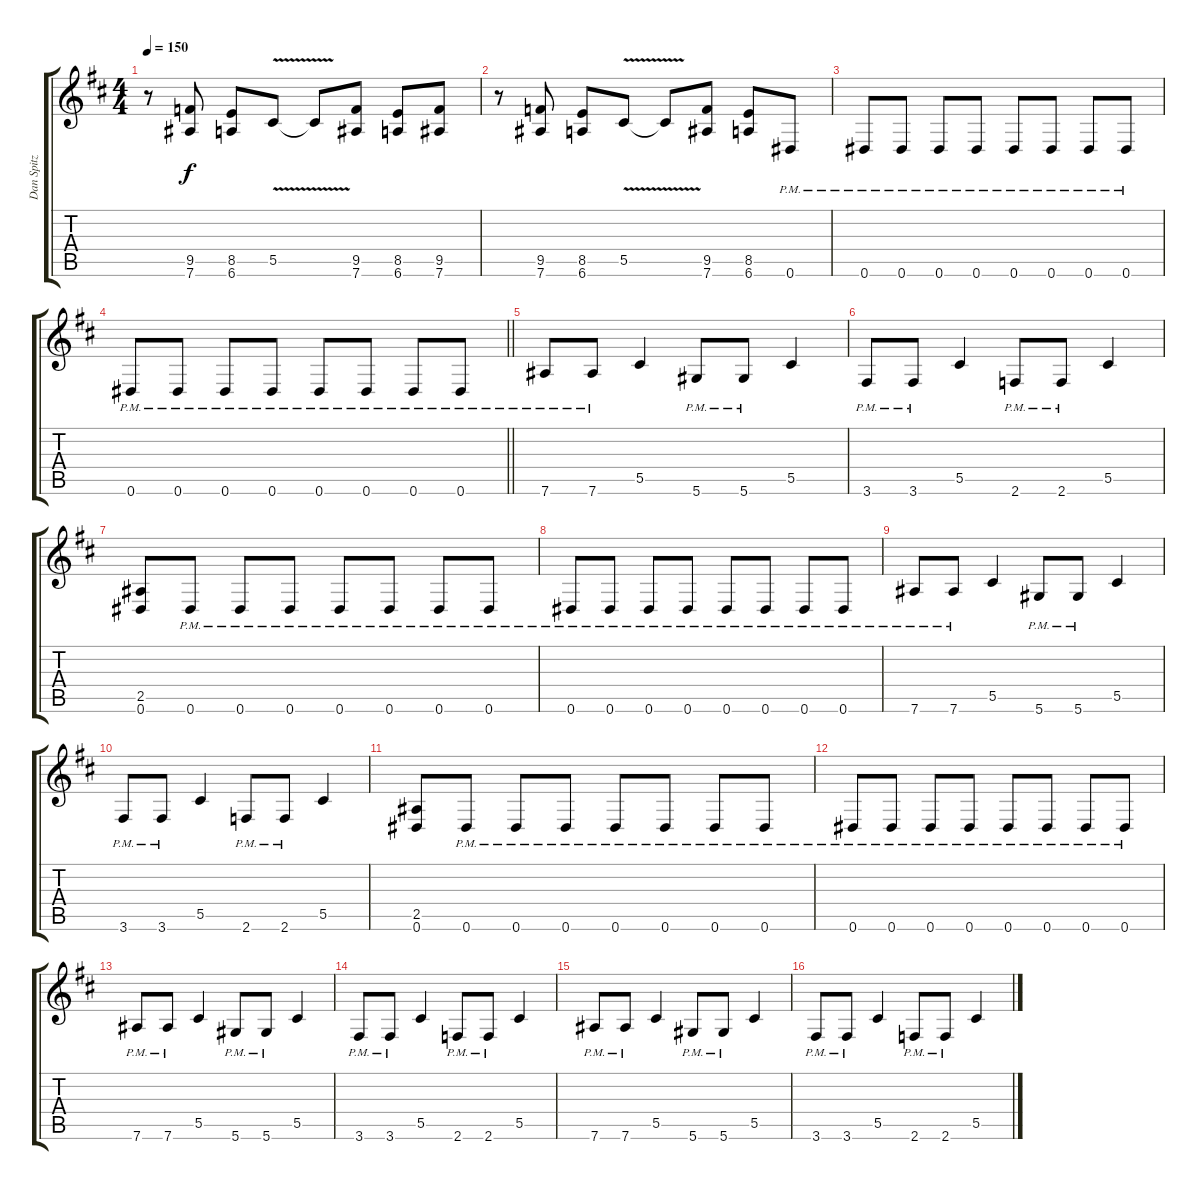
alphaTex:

\track ("Dan Spitz Distortion" "Dan Spitz ") {instrument distortionguitar}
\staff {score tabs}
\tuning (Eb4 Bb3 Gb3 Db3 Ab2 Eb2) {hide}
\ts (4 4)
\tempo 150
\clef g2
\ks d
r.8{dy f} (9.5 7.6).8 (8.5 6.6).8 5.5{v}.8 5.5{v t}.8 (9.5 7.6).8 (8.5 6.6).8 (9.5 7.6).8 |
r.8 (9.5 7.6).8 (8.5 6.6).8 5.5{v}.8 5.5{v t}.8 (9.5 7.6).8 (8.5 6.6).8 0.6{pm}.8 |
0.6{pm}.8 0.6{pm}.8 0.6{pm}.8 0.6{pm}.8 0.6{pm}.8 0.6{pm}.8 0.6{pm}.8 0.6{pm}.8 |
\barLineRight lightlight
0.6{pm}.8 0.6{pm}.8 0.6{pm}.8 0.6{pm}.8 0.6{pm}.8 0.6{pm}.8 0.6{pm}.8 0.6{pm}.8 |
7.6{pm}.8 7.6{pm}.8 5.5.4 5.6{pm}.8 5.6{pm}.8 5.5.4 |
3.6{pm}.8 3.6{pm}.8 5.5.4 2.6{pm}.8 2.6{pm}.8 5.5.4 |
(2.5 0.6).8 0.6{pm}.8 0.6{pm}.8 0.6{pm}.8 0.6{pm}.8 0.6{pm}.8 0.6{pm}.8 0.6{pm}.8 |
0.6{pm}.8 0.6{pm}.8 0.6{pm}.8 0.6{pm}.8 0.6{pm}.8 0.6{pm}.8 0.6{pm}.8 0.6{pm}.8 |
7.6{pm}.8 7.6{pm}.8 5.5.4 5.6{pm}.8 5.6{pm}.8 5.5.4 |
3.6{pm}.8 3.6{pm}.8 5.5.4 2.6{pm}.8 2.6{pm}.8 5.5.4 |
(2.5 0.6).8 0.6{pm}.8 0.6{pm}.8 0.6{pm}.8 0.6{pm}.8 0.6{pm}.8 0.6{pm}.8 0.6{pm}.8 |
0.6{pm}.8 0.6{pm}.8 0.6{pm}.8 0.6{pm}.8 0.6{pm}.8 0.6{pm}.8 0.6{pm}.8 0.6{pm}.8 |
7.6{pm}.8 7.6{pm}.8 5.5.4 5.6{pm}.8 5.6{pm}.8 5.5.4 |
3.6{pm}.8 3.6{pm}.8 5.5.4 2.6{pm}.8 2.6{pm}.8 5.5.4 |
7.6{pm}.8 7.6{pm}.8 5.5.4 5.6{pm}.8 5.6{pm}.8 5.5.4 |
3.6{pm}.8 3.6{pm}.8 5.5.4 2.6{pm}.8 2.6{pm}.8 5.5.4
